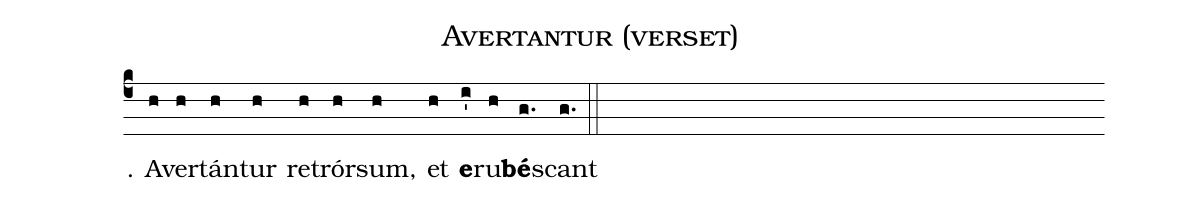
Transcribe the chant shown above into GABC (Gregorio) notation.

name:Avertantur (verset);
%%
(c4) ℣. {A}(h)ver(h)tán(h)tur(h) re(h)trór(h)sum,(h) et(h) <b>e</b>(i')ru(h)<b>bé</b>s(g.)cant(g.) (::)
